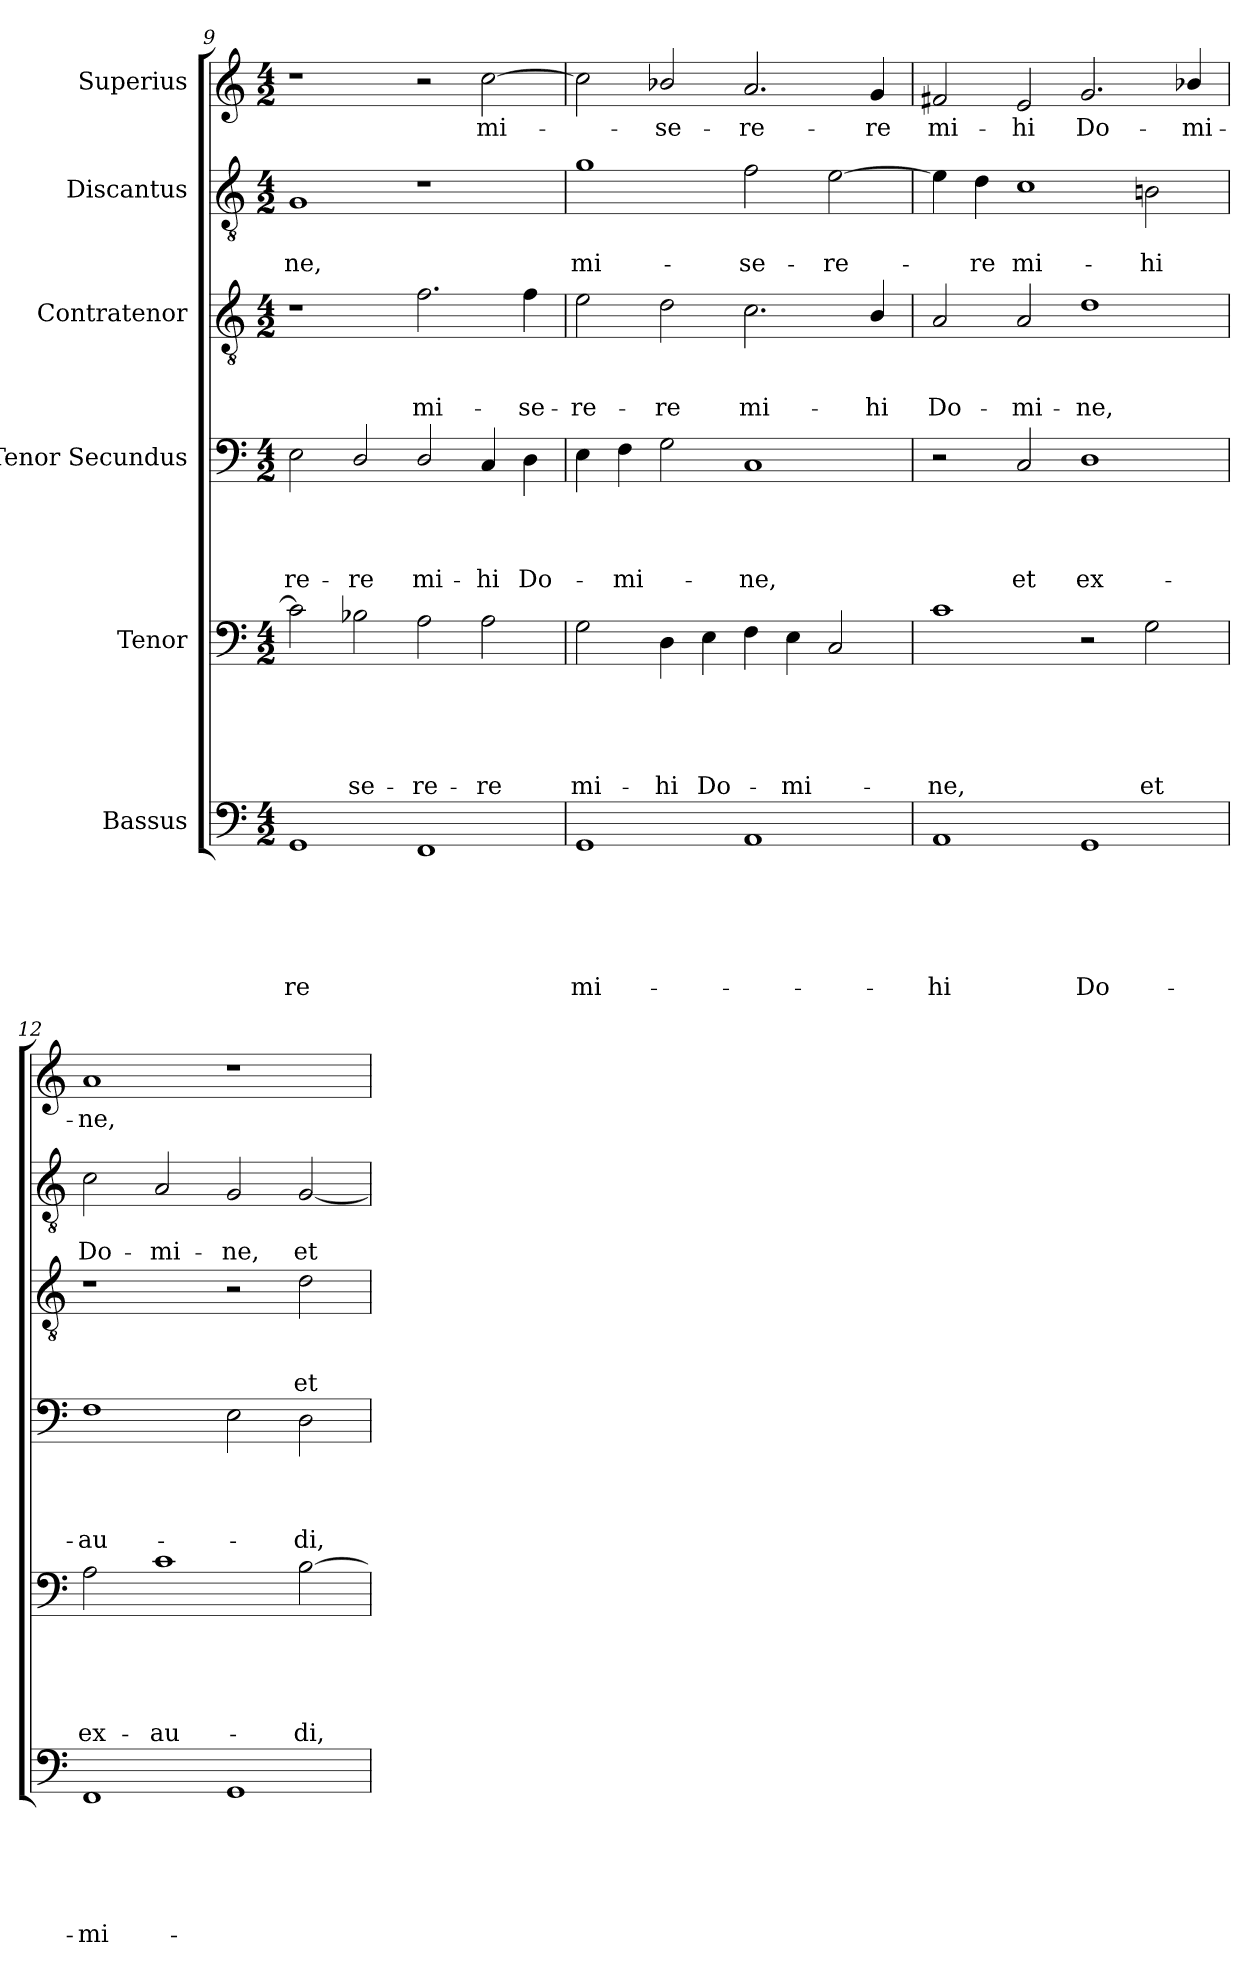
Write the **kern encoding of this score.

**kern	**text	**text	**text	**text	**text	**text	**kern	**text	**text	**text	**text	**text	**kern	**text	**text	**text	**text	**kern	**text	**text	**text	**kern	**text	**text	**kern	**text
*part6	*part6	*part6	*part6	*part6	*part6	*part6	*part5	*part5	*part5	*part5	*part5	*part5	*part4	*part4	*part4	*part4	*part4	*part3	*part3	*part3	*part3	*part2	*part2	*part2	*part1	*part1
*staff6	*staff6	*staff6	*staff6	*staff6	*staff6	*staff6	*staff5	*staff5	*staff5	*staff5	*staff5	*staff5	*staff4	*staff4	*staff4	*staff4	*staff4	*staff3	*staff3	*staff3	*staff3	*staff2	*staff2	*staff2	*staff1	*staff1
*I"Bassus	*	*	*	*	*	*	*I"Tenor	*	*	*	*	*	*I"Tenor Secundus	*	*	*	*	*I"Contratenor	*	*	*	*I"Discantus	*	*	*I"Superius	*
!!LO:PB:g=z
*clefF4	*	*	*	*	*	*	*clefF4	*	*	*	*	*	*clefF4	*	*	*	*	*clefGv2	*	*	*	*clefGv2	*	*	*clefG2	*
*k[]	*	*	*	*	*	*	*k[]	*	*	*	*	*	*k[]	*	*	*	*	*k[]	*	*	*	*k[]	*	*	*k[]	*
*C:	*	*	*	*	*	*	*C:	*	*	*	*	*	*C:	*	*	*	*	*C:	*	*	*	*C:	*	*	*C:	*
*M4/2	*	*	*	*	*	*	*M4/2	*	*	*	*	*	*M4/2	*	*	*	*	*M4/2	*	*	*	*M4/2	*	*	*M4/2	*
=9	=9	=9	=9	=9	=9	=9	=9	=9	=9	=9	=9	=9	=9	=9	=9	=9	=9	=9	=9	=9	=9	=9	=9	=9	=9	=9
!	!	!	!	!	!	!LO:LY:b	!	!	!	!	!	!	!	!	!	!	!LO:LY:b	!	!	!	!	!	!	!LO:LY:b	!	!
1GG	.	.	.	.	.	-re	2c\]	.	.	.	.	.	2E\	.	.	.	-re-	1r	.	.	.	1G	.	-ne,	1r	.
!	!	!	!	!	!	!	!	!	!	!	!	!LO:LY:b	!	!	!	!	!LO:LY:b	!	!	!	!	!	!	!	!	!
.	.	.	.	.	.	.	2B-X\	.	.	.	.	-se-	2D/	.	.	.	-re	.	.	.	.	.	.	.	.	.
!	!	!	!	!	!	!	!	!	!	!	!	!LO:LY:b	!	!	!	!	!LO:LY:b	!	!	!	!LO:LY:b	!	!	!	!	!
1FF	.	.	.	.	.	.	2A\	.	.	.	.	-re-	2D/	.	.	.	mi-	2.f\	.	.	mi-	1r	.	.	2r	.
!	!	!	!	!	!	!	!	!	!	!	!	!LO:LY:b	!	!	!	!	!LO:LY:b	!	!	!	!	!	!	!	!	!LO:LY:b
.	.	.	.	.	.	.	2A\	.	.	.	.	-re	4C/	.	.	.	-hi	.	.	.	.	.	.	.	[>2cc\	mi-
!	!	!	!	!	!	!	!	!	!	!	!	!	!	!	!	!	!LO:LY:b	!	!	!	!LO:LY:b	!	!	!	!	!
.	.	.	.	.	.	.	.	.	.	.	.	.	4D\	.	.	.	Do-	4f\	.	.	-se-	.	.	.	.	.
=10	=10	=10	=10	=10	=10	=10	=10	=10	=10	=10	=10	=10	=10	=10	=10	=10	=10	=10	=10	=10	=10	=10	=10	=10	=10	=10
!	!	!	!	!	!	!LO:LY:b	!	!	!	!	!	!LO:LY:b	!	!	!	!	!	!	!	!	!LO:LY:b	!	!	!LO:LY:b	!	!
1GG	.	.	.	.	.	mi-	2G\	.	.	.	.	mi-	4E\	.	.	.	.	2e\	.	.	-re-	1g	.	mi-	2cc\]	.
!	!	!	!	!	!	!	!	!	!	!	!	!	!	!	!	!	!LO:LY:b	!	!	!	!	!	!	!	!	!
.	.	.	.	.	.	.	.	.	.	.	.	.	4F\	.	.	.	-mi-	.	.	.	.	.	.	.	.	.
!	!	!	!	!	!	!	!	!	!	!	!	!LO:LY:b	!	!	!	!	!	!	!	!	!LO:LY:b	!	!	!	!	!LO:LY:b
.	.	.	.	.	.	.	4D\	.	.	.	.	-hi	2G\	.	.	.	.	2d\	.	.	-re	.	.	.	2b-X/	-se-
!	!	!	!	!	!	!	!	!	!	!	!	!LO:LY:b	!	!	!	!	!	!	!	!	!	!	!	!	!	!
.	.	.	.	.	.	.	4E\	.	.	.	.	Do-	.	.	.	.	.	.	.	.	.	.	.	.	.	.
!	!	!	!	!	!	!	!	!	!	!	!	!	!	!	!	!	!LO:LY:b	!	!	!	!LO:LY:b	!	!	!LO:LY:b	!	!LO:LY:b
1AA	.	.	.	.	.	.	4F\	.	.	.	.	.	1C	.	.	.	-ne,	2.c\	.	.	mi-	2f\	.	-se-	2.a/	-re-
!	!	!	!	!	!	!	!	!	!	!	!	!LO:LY:b	!	!	!	!	!	!	!	!	!	!	!	!	!	!
.	.	.	.	.	.	.	4E\	.	.	.	.	-mi-	.	.	.	.	.	.	.	.	.	.	.	.	.	.
!	!	!	!	!	!	!	!	!	!	!	!	!	!	!	!	!	!	!	!	!	!	!	!	!LO:LY:b	!	!
.	.	.	.	.	.	.	2C/	.	.	.	.	.	.	.	.	.	.	.	.	.	.	[>2e\	.	-re-	.	.
!	!	!	!	!	!	!	!	!	!	!	!	!	!	!	!	!	!	!	!	!	!LO:LY:b	!	!	!	!	!LO:LY:b
.	.	.	.	.	.	.	.	.	.	.	.	.	.	.	.	.	.	4B/	.	.	-hi	.	.	.	4g/	-re
=11	=11	=11	=11	=11	=11	=11	=11	=11	=11	=11	=11	=11	=11	=11	=11	=11	=11	=11	=11	=11	=11	=11	=11	=11	=11	=11
!	!	!	!	!	!	!LO:LY:b	!	!	!	!	!	!LO:LY:b	!	!	!	!	!	!	!	!	!LO:LY:b	!	!	!	!	!LO:LY:b
1AA	.	.	.	.	.	-hi	1c	.	.	.	.	-ne,	2r	.	.	.	.	2A/	.	.	Do-	4e\]	.	.	2f#X/	mi-
!	!	!	!	!	!	!	!	!	!	!	!	!	!	!	!	!	!	!	!	!	!	!	!	!LO:LY:b	!	!
.	.	.	.	.	.	.	.	.	.	.	.	.	.	.	.	.	.	.	.	.	.	4d\	.	-re	.	.
!	!	!	!	!	!	!	!	!	!	!	!	!	!	!	!	!	!LO:LY:b	!	!	!	!LO:LY:b	!	!	!LO:LY:b	!	!LO:LY:b
.	.	.	.	.	.	.	.	.	.	.	.	.	2C/	.	.	.	et	2A/	.	.	-mi-	1c	.	mi-	2e/	-hi
!	!	!	!	!	!	!LO:LY:b	!	!	!	!	!	!	!	!	!	!	!LO:LY:b	!	!	!	!LO:LY:b	!	!	!	!	!LO:LY:b
1GG	.	.	.	.	.	Do-	2r	.	.	.	.	.	1D	.	.	.	ex-	1d	.	.	-ne,	.	.	.	2.g/	Do-
!	!	!	!	!	!	!	!	!	!	!	!	!LO:LY:b	!	!	!	!	!	!	!	!	!	!	!	!LO:LY:b	!	!
.	.	.	.	.	.	.	2G\	.	.	.	.	et	.	.	.	.	.	.	.	.	.	2Bn\	.	-hi	.	.
!	!	!	!	!	!	!	!	!	!	!	!	!	!	!	!	!	!	!	!	!	!	!	!	!	!	!LO:LY:b
.	.	.	.	.	.	.	.	.	.	.	.	.	.	.	.	.	.	.	.	.	.	.	.	.	4b-X/	-mi-
=12	=12	=12	=12	=12	=12	=12	=12	=12	=12	=12	=12	=12	=12	=12	=12	=12	=12	=12	=12	=12	=12	=12	=12	=12	=12	=12
!	!	!	!	!	!	!LO:LY:b	!	!	!	!	!	!LO:LY:b	!	!	!	!	!LO:LY:b	!	!	!	!	!	!	!LO:LY:b	!	!LO:LY:b
1FF	.	.	.	.	.	-mi-	2A\	.	.	.	.	ex-	1F	.	.	.	-au-	1r	.	.	.	2c\	.	Do-	1a	-ne,
!	!	!	!	!	!	!	!	!	!	!	!	!LO:LY:b	!	!	!	!	!	!	!	!	!	!	!	!LO:LY:b	!	!
.	.	.	.	.	.	.	1c	.	.	.	.	-au-	.	.	.	.	.	.	.	.	.	2A/	.	-mi-	.	.
!	!	!	!	!	!	!	!	!	!	!	!	!	!	!	!	!	!	!	!	!	!	!	!	!LO:LY:b	!	!
1GG	.	.	.	.	.	.	.	.	.	.	.	.	2E\	.	.	.	.	2r	.	.	.	2G/	.	-ne,	1r	.
!	!	!	!	!	!	!	!	!	!	!	!	!LO:LY:b	!	!	!	!	!LO:LY:b	!	!	!	!LO:LY:b	!	!	!LO:LY:b	!	!
.	.	.	.	.	.	.	[<2B\	.	.	.	.	-di,	2D\	.	.	.	-di,	2d\	.	.	et	[<2G/	.	et	.	.
=	=	=	=	=	=	=	=	=	=	=	=	=	=	=	=	=	=	=	=	=	=	=	=	=	=	=
*-	*-	*-	*-	*-	*-	*-	*-	*-	*-	*-	*-	*-	*-	*-	*-	*-	*-	*-	*-	*-	*-	*-	*-	*-	*-	*-
